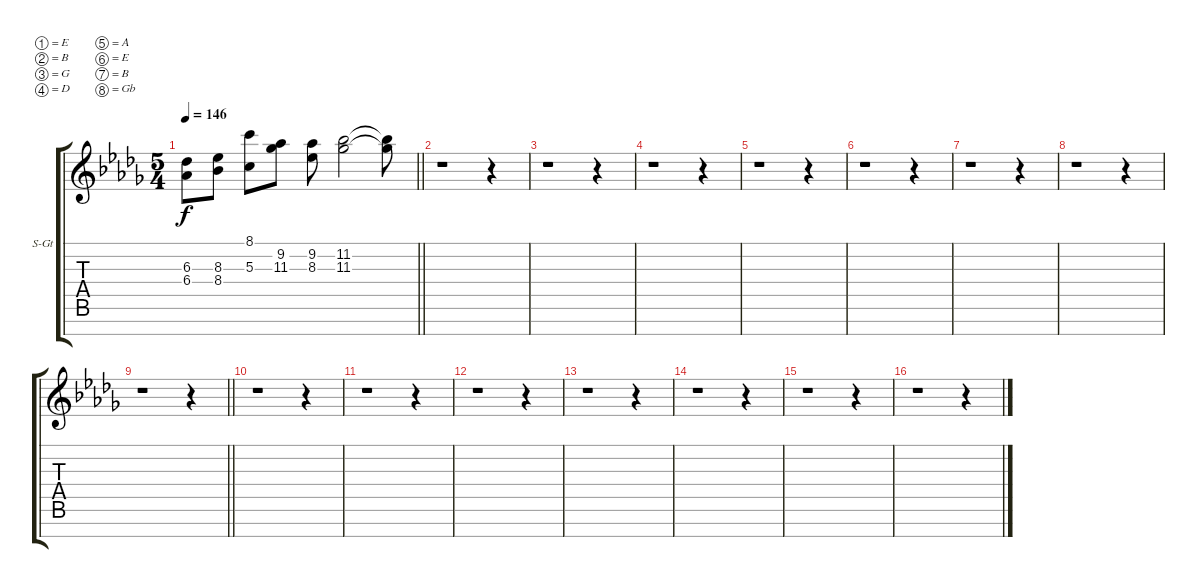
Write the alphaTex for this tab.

\bracketExtendMode groupsimilarinstruments
\firstSystemTrackNameOrientation horizontal
\otherSystemsTrackNameOrientation horizontal
\track ("Kenny Barron Piano Lead" "S-Gt") {instrument electricpiano1}
\staff {score tabs}
\tuning (E4 B3 G3 D3 A2 E2 B1 Gb1)
\displaytranspose 12
\ts (5 4)
\tempo 146
\clef g2
\barLineRight lightlight
\ks db
(6.3 6.4).8{dy f} (8.3 8.4).8 (8.1 5.3).8 (9.2 11.3).8 (9.2 8.3).8 (11.2 11.3).2 (11.2{t} 11.3{t}).8 |
r.1 r.4 |
r.1 r.4 |
r.1 r.4 |
r.1 r.4 |
r.1 r.4 |
r.1 r.4 |
r.1 r.4 |
\barLineRight lightlight
r.1 r.4 |
r.1 r.4 |
r.1 r.4 |
r.1 r.4 |
r.1 r.4 |
r.1 r.4 |
r.1 r.4 |
r.1 r.4
